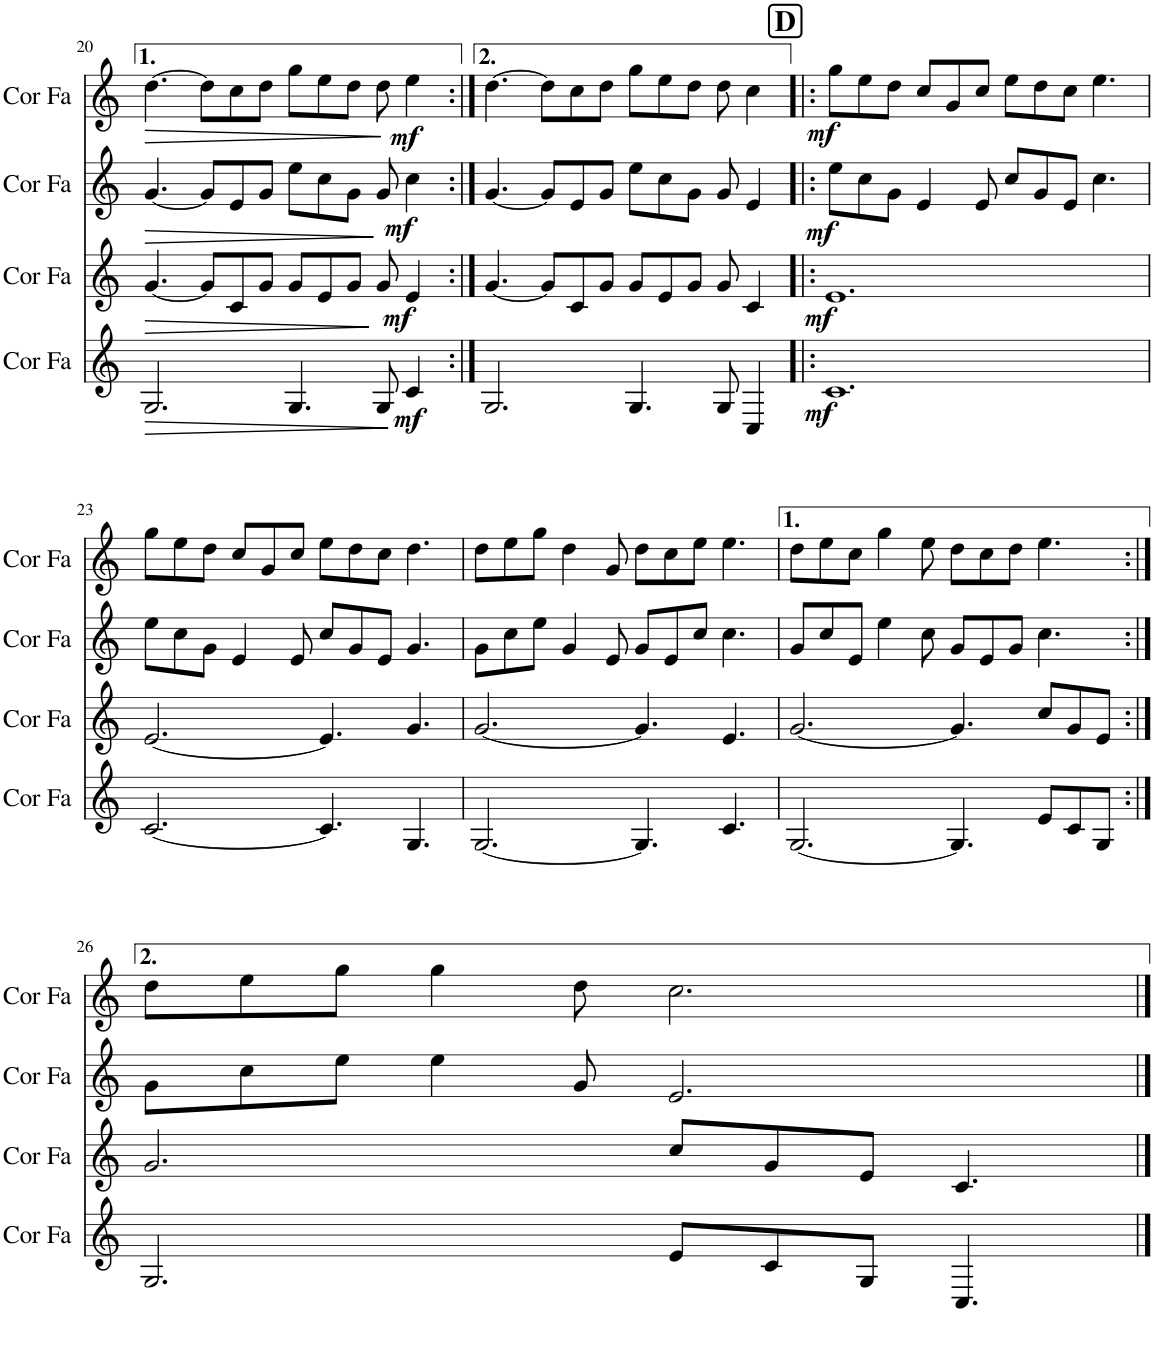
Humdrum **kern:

**kern	**dynam	**kern	**dynam	**kern	**dynam	**kern	**dynam
*part4	*part4	*part3	*part3	*part2	*part2	*part1	*part1
*staff4	*staff4	*staff3	*staff3	*staff2	*staff2	*staff1	*staff1
*I"Cor en Fa	*	*I"Cor en Fa	*	*I"Cor en Fa	*	*I"Cor en Fa	*
*I'Cor Fa	*	*I'Cor Fa	*	*I'Cor Fa	*	*I'Cor Fa	*
!!LO:PB:g=z
*clefG2	*	*clefG2	*	*clefG2	*	*clefG2	*
*Trd4c7	*	*Trd4c7	*	*Trd4c7	*	*Trd4c7	*
*k[]	*	*k[]	*	*k[]	*	*k[]	*
*M12/8	*	*M12/8	*	*M12/8	*	*M12/8	*
=20	=20	=20	=20	=20	=20	=20	=20
!	!LO:HP:b	!	!LO:HP:b	!	!LO:HP:b	!	!LO:HP:b
2.G/	>	[4.g/	>	[4.g/	>	[4.dd\	>
.	.	8g/L]	.	8g/L]	.	8dd\L]	.
.	.	8c/	.	8e/	.	8cc\	.
.	.	8g/J	.	8g/J	.	8dd\J	.
4.G/	.	8g/L	.	8ee\L	.	8gg\L	.
.	.	8e/	.	8cc\	.	8ee\	.
.	.	8g/J	.	8g\J	.	8dd\J	.
8G/	.	8g/	.	8g/	.	8dd\	.
!	!LO:DY:b	!	!LO:DY:b	!	!LO:DY:b	!	!LO:DY:b
4c/	mf	4e/	mf	4cc\	mf	4ee\	mf
.	]	.	]	.	]	.	]
=21:|!	=21:|!	=21:|!	=21:|!	=21:|!	=21:|!	=21:|!	=21:|!
2.G/	.	[4.g/	.	[4.g/	.	[4.dd\	.
.	.	8g/L]	.	8g/L]	.	8dd\L]	.
.	.	8c/	.	8e/	.	8cc\	.
.	.	8g/J	.	8g/J	.	8dd\J	.
4.G/	.	8g/L	.	8ee\L	.	8gg\L	.
.	.	8e/	.	8cc\	.	8ee\	.
.	.	8g/J	.	8g\J	.	8dd\J	.
8G/	.	8g/	.	8g/	.	8dd\	.
4C/	.	4c/	.	4e/	.	4cc\	.
!!LO:REH:place=s1:a:B:cj:fs=14:t=D
=22!|:	=22!|:	=22!|:	=22!|:	=22!|:	=22!|:	=22!|:	=22!|:
!	!LO:DY:b	!	!LO:DY:b	!	!LO:DY:b	!	!LO:DY:b
1.c	mf	1.e	mf	8ee\L	mf	8gg\L	mf
.	.	.	.	8cc\	.	8ee\	.
.	.	.	.	8g\J	.	8dd\J	.
.	.	.	.	4e/	.	8cc/L	.
.	.	.	.	.	.	8g/	.
.	.	.	.	8e/	.	8cc/J	.
.	.	.	.	8cc/L	.	8ee\L	.
.	.	.	.	8g/	.	8dd\	.
.	.	.	.	8e/J	.	8cc\J	.
.	.	.	.	4.cc\	.	4.ee\	.
!!LO:LB:g=z
=23	=23	=23	=23	=23	=23	=23	=23
[2.c/	.	[2.e/	.	8ee\L	.	8gg\L	.
.	.	.	.	8cc\	.	8ee\	.
.	.	.	.	8g\J	.	8dd\J	.
.	.	.	.	4e/	.	8cc/L	.
.	.	.	.	.	.	8g/	.
.	.	.	.	8e/	.	8cc/J	.
4.c/]	.	4.e/]	.	8cc/L	.	8ee\L	.
.	.	.	.	8g/	.	8dd\	.
.	.	.	.	8e/J	.	8cc\J	.
4.G/	.	4.g/	.	4.g/	.	4.dd\	.
=24	=24	=24	=24	=24	=24	=24	=24
[2.G/	.	[2.g/	.	8g\L	.	8dd\L	.
.	.	.	.	8cc\	.	8ee\	.
.	.	.	.	8ee\J	.	8gg\J	.
.	.	.	.	4g/	.	4dd\	.
.	.	.	.	8e/	.	8g/	.
4.G/]	.	4.g/]	.	8g/L	.	8dd\L	.
.	.	.	.	8e/	.	8cc\	.
.	.	.	.	8cc/J	.	8ee\J	.
4.c/	.	4.e/	.	4.cc\	.	4.ee\	.
=25	=25	=25	=25	=25	=25	=25	=25
[2.G/	.	[2.g/	.	8g/L	.	8dd\L	.
.	.	.	.	8cc/	.	8ee\	.
.	.	.	.	8e/J	.	8cc\J	.
.	.	.	.	4ee\	.	4gg\	.
.	.	.	.	8cc\	.	8ee\	.
4.G/]	.	4.g/]	.	8g/L	.	8dd\L	.
.	.	.	.	8e/	.	8cc\	.
.	.	.	.	8g/J	.	8dd\J	.
8e/L	.	8cc/L	.	4.cc\	.	4.ee\	.
8c/	.	8g/	.	.	.	.	.
8G/J	.	8e/J	.	.	.	.	.
!!LO:LB:g=z
=26:|!	=26:|!	=26:|!	=26:|!	=26:|!	=26:|!	=26:|!	=26:|!
2.G/	.	2.g/	.	8g\L	.	8dd\L	.
.	.	.	.	8cc\	.	8ee\	.
.	.	.	.	8ee\J	.	8gg\J	.
.	.	.	.	4ee\	.	4gg\	.
.	.	.	.	8g/	.	8dd\	.
8e/L	.	8cc/L	.	2.e/	.	2.cc\	.
8c/	.	8g/	.	.	.	.	.
8G/J	.	8e/J	.	.	.	.	.
4.C/	.	4.c/	.	.	.	.	.
==	==	==	==	==	==	==	==
*-	*-	*-	*-	*-	*-	*-	*-
